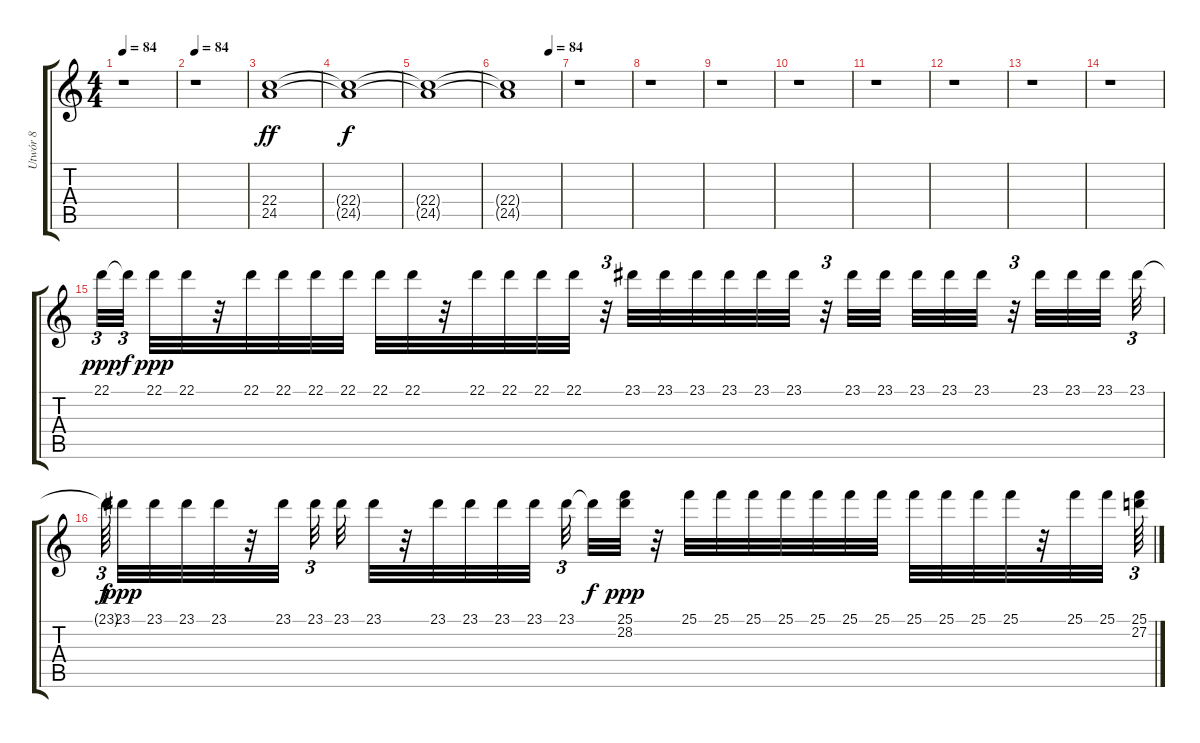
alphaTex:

\track ("Utwór 8" "Utwór 8") {instrument rockorgan}
\staff {score tabs}
\tuning (E4 B3 G3 D3 A2 E2) {hide}
\ts (4 4)
\tempo 84
\clef g2
\ks c
r.1{dy ff instrument rockorgan} |
\tempo 84
r.1 |
(22.4 24.5).1 |
(22.4{t} 24.5{t}).1{dy f} |
(22.4{t} 24.5{t}).1 |
\tempo (84 0.7916666666666666)
(22.4{t} 24.5{t}).1 |
r.1 |
r.1 |
r.1 |
r.1 |
r.1 |
r.1 |
r.1 |
r.1 |
22.1.32{tu (3 2) dy ppp} 22.1{t}.32{tu (3 2) dy f} 22.1.32{dy ppp} 22.1.32 r.32 22.1.32 22.1.32 22.1.32 22.1.32 22.1.32 22.1.32 r.32 22.1.32 22.1.32 22.1.32 22.1.32 r.32{tu (3 2)} 23.1.32 23.1.32 23.1.32 23.1.32 23.1.32 23.1.32 r.32{tu (3 2)} 23.1.32 23.1.32 23.1.32 23.1.32 23.1.32 r.32{tu (3 2)} 23.1.32 23.1.32 23.1.32 23.1.32{tu (3 2)} |
23.1{t}.64{tu (3 2) dy f} 23.1.32{dy ppp} 23.1.32 23.1.32 23.1.32 r.32 23.1.32 23.1.32{tu (3 2)} 23.1.32 23.1.32 r.32 23.1.32 23.1.32 23.1.32 23.1.32 23.1.32{tu (3 2)} 23.1{t}.32{dy f} (25.1 28.2).32{dy ppp} r.32 25.1.32 25.1.32 25.1.32 25.1.32 25.1.32 25.1.32 25.1.32 25.1.32 25.1.32 25.1.32 25.1.32 r.32 25.1.32 25.1.32 (25.1 27.2).64{tu (3 2)}
